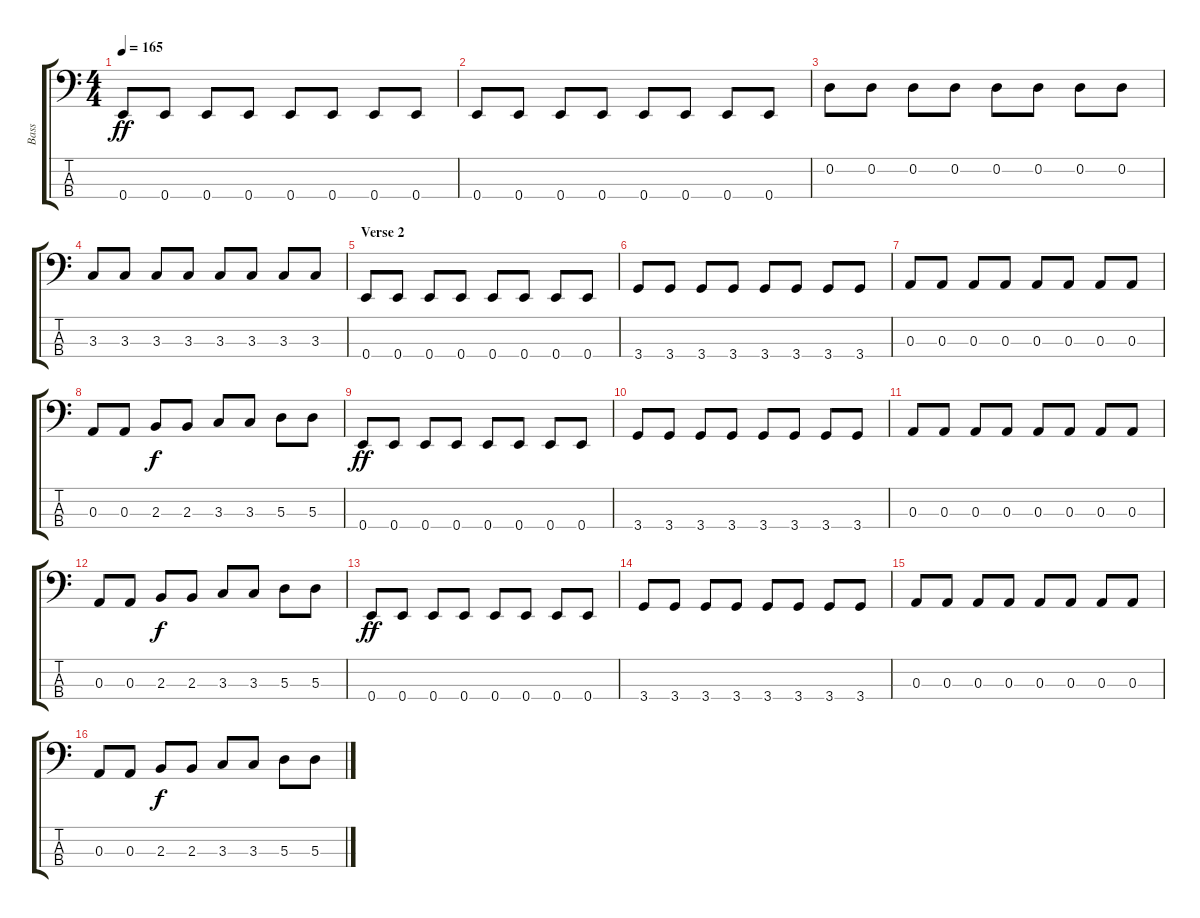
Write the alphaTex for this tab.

\track ("Bass" "Bass") {instrument electricbassfinger}
\staff {score tabs}
\tuning (G2 D2 A1 E1) {hide}
\ts (4 4)
\tempo 165
\clef f4
\ks c
0.4.8{dy ff} 0.4.8 0.4.8 0.4.8 0.4.8 0.4.8 0.4.8 0.4.8 |
0.4.8 0.4.8 0.4.8 0.4.8 0.4.8 0.4.8 0.4.8 0.4.8 |
0.2.8 0.2.8 0.2.8 0.2.8 0.2.8 0.2.8 0.2.8 0.2.8 |
3.3.8 3.3.8 3.3.8 3.3.8 3.3.8 3.3.8 3.3.8 3.3.8 |
\section ("" "Verse 2")
0.4.8 0.4.8 0.4.8 0.4.8 0.4.8 0.4.8 0.4.8 0.4.8 |
3.4.8 3.4.8 3.4.8 3.4.8 3.4.8 3.4.8 3.4.8 3.4.8 |
0.3.8 0.3.8 0.3.8 0.3.8 0.3.8 0.3.8 0.3.8 0.3.8 |
0.3.8 0.3.8 2.3.8{dy f} 2.3.8 3.3.8 3.3.8 5.3.8 5.3.8 |
0.4.8{dy ff} 0.4.8 0.4.8 0.4.8 0.4.8 0.4.8 0.4.8 0.4.8 |
3.4.8 3.4.8 3.4.8 3.4.8 3.4.8 3.4.8 3.4.8 3.4.8 |
0.3.8 0.3.8 0.3.8 0.3.8 0.3.8 0.3.8 0.3.8 0.3.8 |
0.3.8 0.3.8 2.3.8{dy f} 2.3.8 3.3.8 3.3.8 5.3.8 5.3.8 |
0.4.8{dy ff} 0.4.8 0.4.8 0.4.8 0.4.8 0.4.8 0.4.8 0.4.8 |
3.4.8 3.4.8 3.4.8 3.4.8 3.4.8 3.4.8 3.4.8 3.4.8 |
0.3.8 0.3.8 0.3.8 0.3.8 0.3.8 0.3.8 0.3.8 0.3.8 |
0.3.8 0.3.8 2.3.8{dy f} 2.3.8 3.3.8 3.3.8 5.3.8 5.3.8
